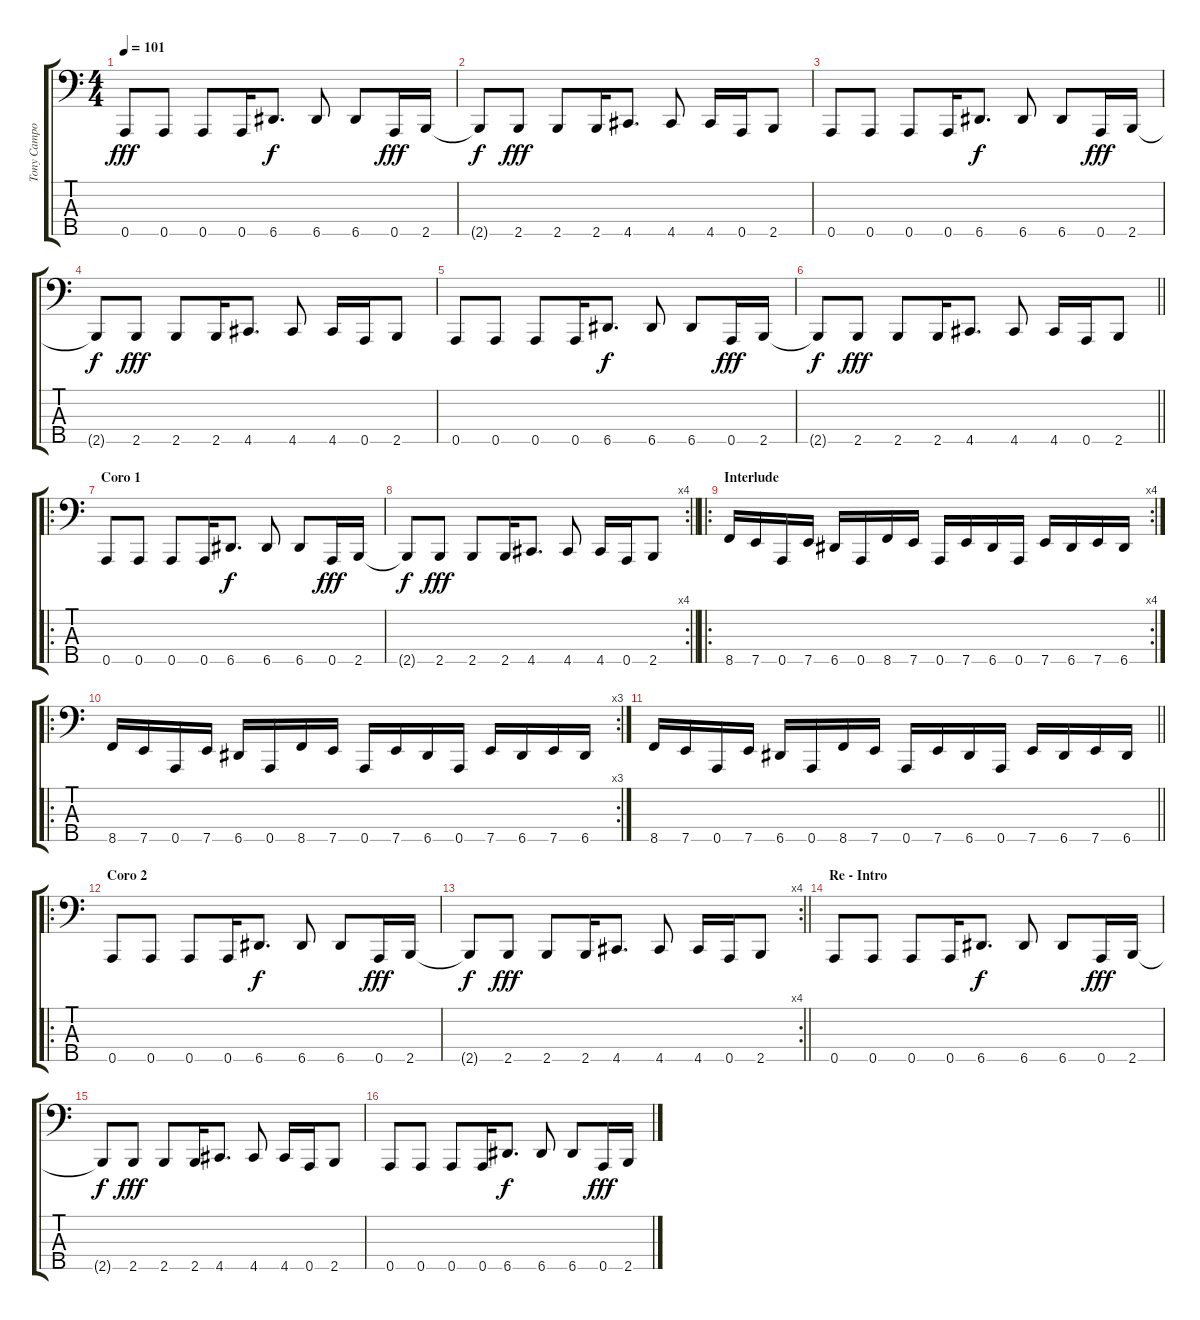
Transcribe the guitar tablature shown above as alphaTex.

\track ("Tony Campos" "Tony Campo") {instrument electricbasspick}
\staff {score tabs}
\tuning (E2 B1 G1 D1 A0) {hide}
\ts (4 4)
\tempo 101
\clef f4
\ks c
0.5.8{dy fff} 0.5.8 0.5.8 0.5.16 6.5.8{d dy f} 6.5.8 6.5.8 0.5.16{dy fff} 2.5.16 |
2.5{t}.8{dy f} 2.5.8{dy fff} 2.5.8 2.5.16 4.5.8{d} 4.5.8 4.5.16 0.5.16 2.5.8 |
0.5.8 0.5.8 0.5.8 0.5.16 6.5.8{d dy f} 6.5.8 6.5.8 0.5.16{dy fff} 2.5.16 |
2.5{t}.8{dy f} 2.5.8{dy fff} 2.5.8 2.5.16 4.5.8{d} 4.5.8 4.5.16 0.5.16 2.5.8 |
0.5.8 0.5.8 0.5.8 0.5.16 6.5.8{d dy f} 6.5.8 6.5.8 0.5.16{dy fff} 2.5.16 |
\barLineRight lightlight
2.5{t}.8{dy f} 2.5.8{dy fff} 2.5.8 2.5.16 4.5.8{d} 4.5.8 4.5.16 0.5.16 2.5.8 |
\ro
\section ("" "Coro 1")
0.5.8 0.5.8 0.5.8 0.5.16 6.5.8{d dy f} 6.5.8 6.5.8 0.5.16{dy fff} 2.5.16 |
\rc 4
\barLineRight lightlight
2.5{t}.8{dy f} 2.5.8{dy fff} 2.5.8 2.5.16 4.5.8{d} 4.5.8 4.5.16 0.5.16 2.5.8 |
\ro
\rc 4
\section ("" "Interlude")
8.5.16 7.5.16 0.5.16 7.5.16 6.5.16 0.5.16 8.5.16 7.5.16 0.5.16 7.5.16 6.5.16 0.5.16 7.5.16 6.5.16 7.5.16 6.5.16 |
\ro
\rc 3
8.5.16 7.5.16 0.5.16 7.5.16 6.5.16 0.5.16 8.5.16 7.5.16 0.5.16 7.5.16 6.5.16 0.5.16 7.5.16 6.5.16 7.5.16 6.5.16 |
\barLineRight lightlight
8.5.16 7.5.16 0.5.16 7.5.16 6.5.16 0.5.16 8.5.16 7.5.16 0.5.16 7.5.16 6.5.16 0.5.16 7.5.16 6.5.16 7.5.16 6.5.16 |
\ro
\section ("" "Coro 2")
0.5.8 0.5.8 0.5.8 0.5.16 6.5.8{d dy f} 6.5.8 6.5.8 0.5.16{dy fff} 2.5.16 |
\rc 4
\barLineRight lightlight
2.5{t}.8{dy f} 2.5.8{dy fff} 2.5.8 2.5.16 4.5.8{d} 4.5.8 4.5.16 0.5.16 2.5.8 |
\section ("" "Re - Intro")
0.5.8 0.5.8 0.5.8 0.5.16 6.5.8{d dy f} 6.5.8 6.5.8 0.5.16{dy fff} 2.5.16 |
2.5{t}.8{dy f} 2.5.8{dy fff} 2.5.8 2.5.16 4.5.8{d} 4.5.8 4.5.16 0.5.16 2.5.8 |
0.5.8 0.5.8 0.5.8 0.5.16 6.5.8{d dy f} 6.5.8 6.5.8 0.5.16{dy fff} 2.5.16
